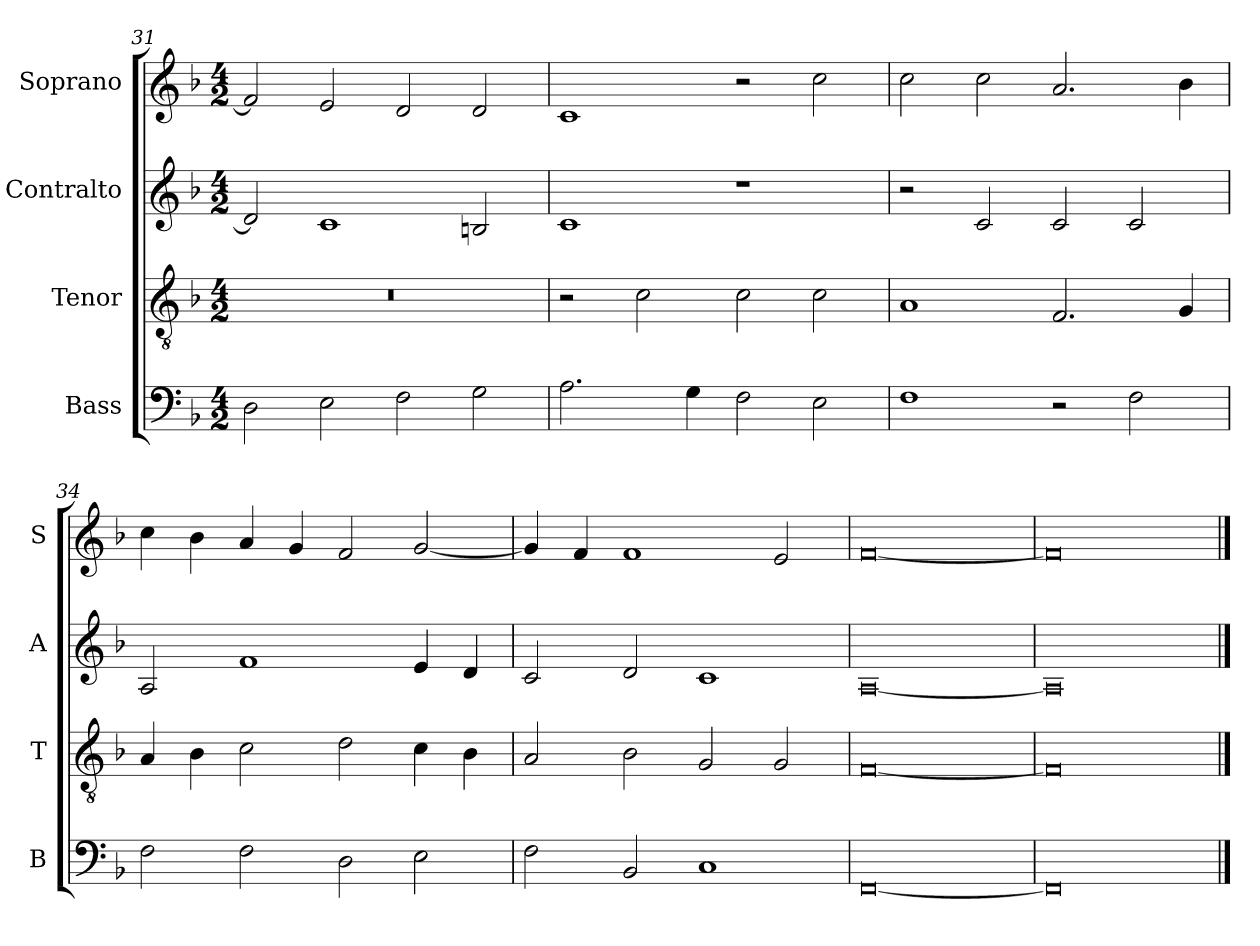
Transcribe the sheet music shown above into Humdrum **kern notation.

**kern	**kern	**kern	**kern
*part4	*part3	*part2	*part1
*staff4	*staff3	*staff2	*staff1
*I"Bass	*I"Tenor	*I"Contralto	*I"Soprano
*I'B	*I'T	*I'A	*I'S
*clefF4	*clefGv2	*clefG2	*clefG2
*k[b-]	*k[b-]	*k[b-]	*k[b-]
*F:ion	*F:ion	*F:ion	*F:ion
*M4/2	*M4/2	*M4/2	*M4/2
=31	=31	=31	=31
2D	0r	2d]	2f]
2E	.	1c	2e
2F	.	.	2d
2G	.	2Bn	2d
=32	=32	=32	=32
2.A	2r	1c	1c
.	2c	.	.
4G	.	.	.
2F	2c	1r	2r
2E	2c	.	2cc
=33	=33	=33	=33
1F	1A	2r	2cc
.	.	2c	2cc
2r	2.F	2c	2.a
2F	.	2c	.
.	4G	.	4b-
=34	=34	=34	=34
2F	4A	2A	4cc
.	4B-	.	4b-
2F	2c	1f	4a
.	.	.	4g
2D	2d	.	2f
2E	4c	4e	[2g
.	4B-	4d	.
=35	=35	=35	=35
2F	2A	2c	4g]
.	.	.	4f
2BB-	2B-	2d	1f
1C	2G	1c	.
.	2G	.	2e
=36	=36	=36	=36
[0FF	[0F	[0A	[0f
=37	=37	=37	=37
0FF]	0F]	0A]	0f]
==	==	==	==
*-	*-	*-	*-
